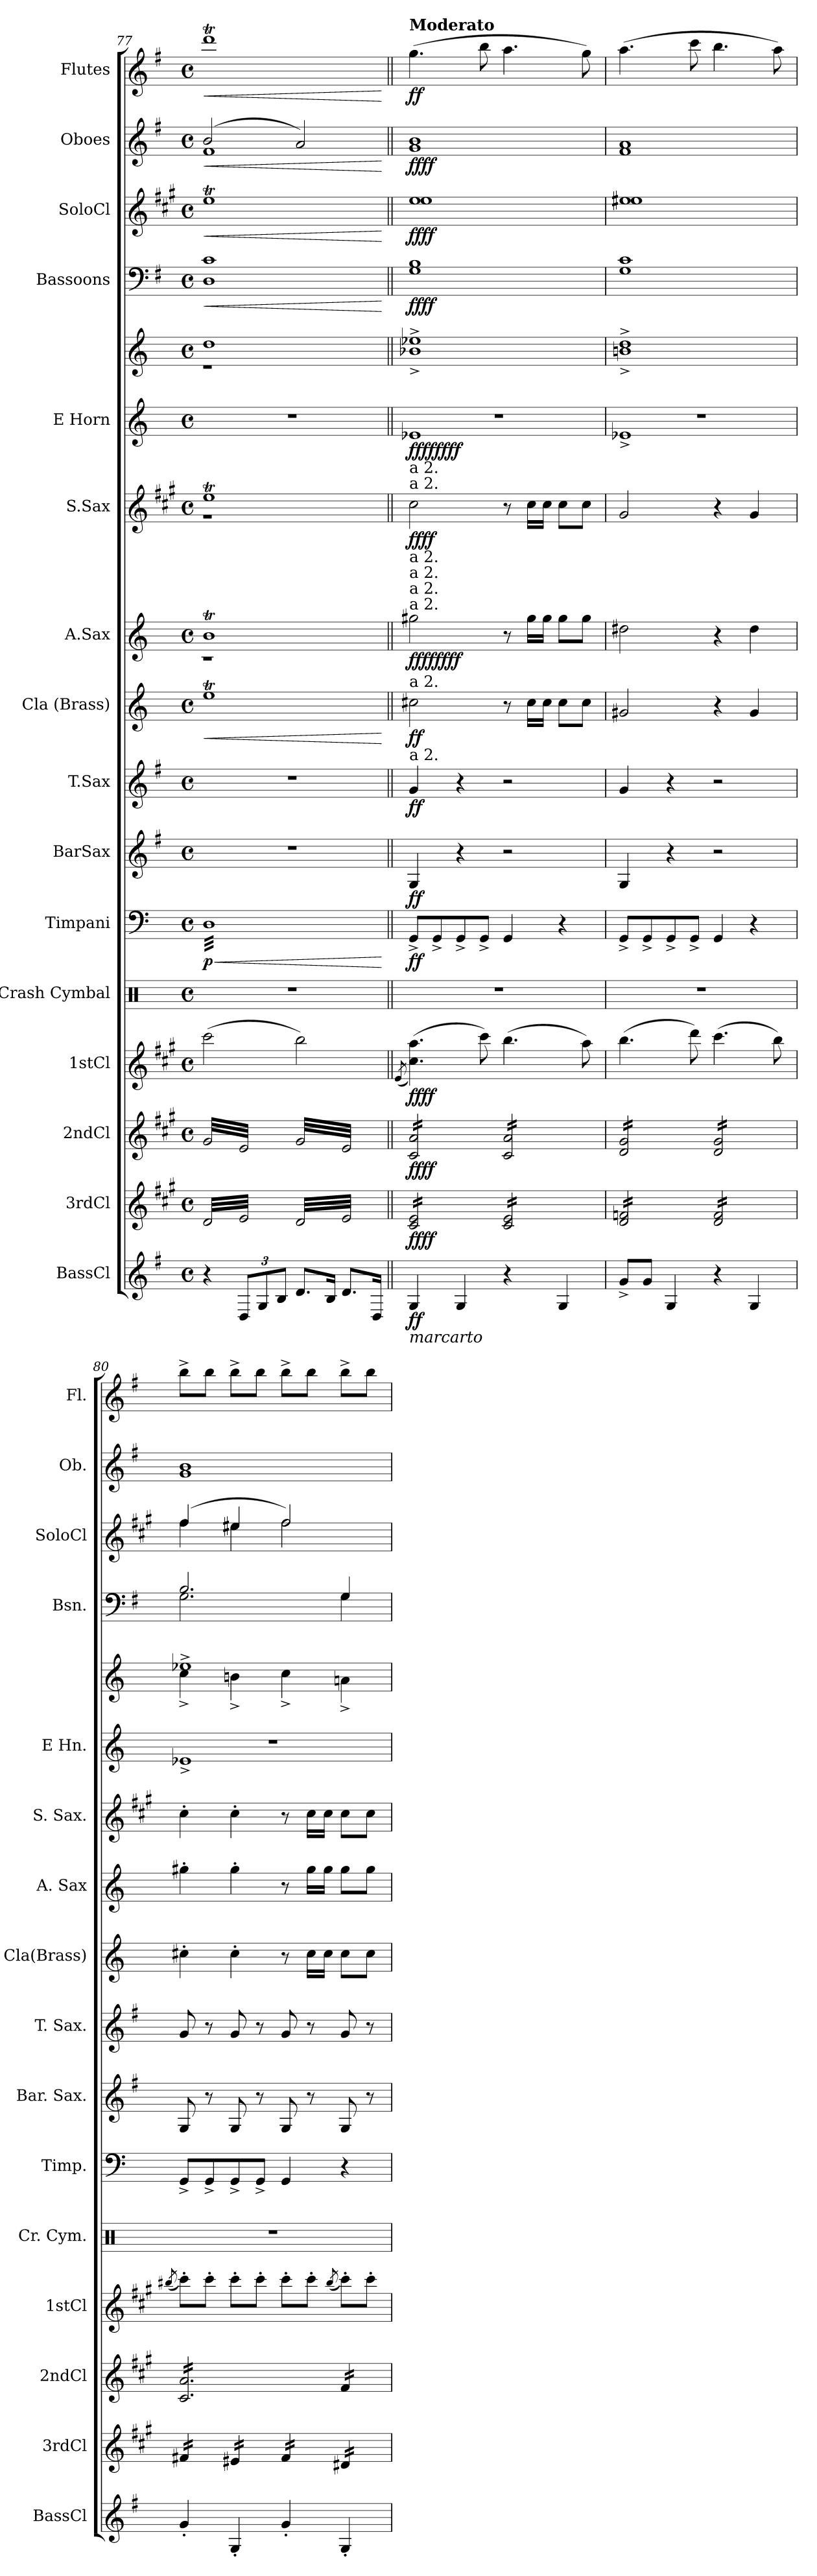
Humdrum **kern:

**kern	**dynam	**kern	**dynam	**kern	**dynam	**kern	**dynam	**kern	**kern	**dynam	**kern	**dynam	**kern	**dynam	**kern	**dynam	**kern	**dynam	**kern	**dynam	**kern	**kern	**dynam	**kern	**dynam	**kern	**dynam	**kern	**dynam	**kern	**dynam
*part16	*part16	*part15	*part15	*part14	*part14	*part13	*part13	*part12	*part11	*part11	*part10	*part10	*part9	*part9	*part8	*part8	*part7	*part7	*part6	*part6	*part5	*part5	*part5	*part4	*part4	*part3	*part3	*part2	*part2	*part1	*part1
*staff17	*staff17	*staff16	*staff16	*staff15	*staff15	*staff14	*staff14	*staff13	*staff12	*staff12	*staff11	*staff11	*staff10	*staff10	*staff9	*staff9	*staff8	*staff8	*staff7	*staff7	*staff6	*staff5	*staff5/6	*staff4	*staff4	*staff3	*staff3	*staff2	*staff2	*staff1	*staff1
*I"BassCl	*	*I"3rdCl	*	*I"2ndCl	*	*I"1stCl	*	*I"Crash Cymbal	*I"Timpani	*	*I"BarSax	*	*I"T.Sax	*	*I"Cla (Brass)	*	*I"A.Sax	*	*I"S.Sax	*	*I"E Horn	*	*	*I"Bassoons	*	*I"SoloCl	*	*I"Oboes	*	*I"Flutes	*
*I'BassCl	*	*I'3rdCl	*	*I'2ndCl	*	*I'1stCl	*	*I'Cr. Cym.	*I'Timp.	*	*I'Bar. Sax.	*	*I'T. Sax.	*	*I'Cla(Brass)	*	*I'A. Sax	*	*I'S. Sax.	*	*I'E Hn.	*	*	*I'Bsn.	*	*I'SoloCl	*	*I'Ob.	*	*I'Fl.	*
*clefG2	*	*clefG2	*	*clefG2	*	*clefG2	*	*clefX	*clefF4	*	*clefG2	*	*clefG2	*	*clefG2	*	*clefG2	*	*clefG2	*	*clefG2	*clefG2	*	*clefF4	*	*clefG2	*	*clefG2	*	*clefG2	*
*ITrd8c14	*	*ITrd1c2	*	*ITrd1c2	*	*ITrd1c2	*	*	*	*	*ITrd12c21	*	*ITrd8c14	*	*ITrd1c2	*	*ITrd5c9	*	*ITrd1c2	*	*ITrd5c8	*ITrd5c8	*	*	*	*ITrd1c2	*	*	*	*	*
*k[f#]	*	*k[f#]	*	*k[f#]	*	*k[f#]	*	*k[]	*k[]	*	*k[f#]	*	*k[f#]	*	*k[b-e-]	*	*k[b-e-a-]	*	*k[f#]	*	*k[f#c#g#d#]	*k[f#c#g#d#]	*	*k[f#]	*	*k[f#]	*	*k[f#]	*	*k[f#]	*
*M4/4	*	*M4/4	*	*M4/4	*	*M4/4	*	*M4/4	*M4/4	*	*M4/4	*	*M4/4	*	*M4/4	*	*M4/4	*	*M4/4	*	*M4/4	*M4/4	*	*M4/4	*	*M4/4	*	*M4/4	*	*M4/4	*
*met(c)	*	*met(c)	*	*met(c)	*	*met(c)	*	*met(c)	*met(c)	*	*met(c)	*	*met(c)	*	*met(c)	*	*met(c)	*	*met(c)	*	*met(c)	*met(c)	*	*met(c)	*	*met(c)	*	*met(c)	*	*met(c)	*
=77	=77	=77	=77	=77	=77	=77	=77	=77	=77	=77	=77	=77	=77	=77	=77	=77	=77	=77	=77	=77	=77	=77	=77	=77	=77	=77	=77	=77	=77	=77	=77
!	!	!	!	!	!	!	!	!	!	!LO:HP:b	!	!	!	!	!	!LO:HP:b	!	!LO:HP:b	!	!	!	!	!	!	!	!	!	!	!	!	!
!	!	!	!	!	!	!	!	!	!	!	!	!	!	!	!	!	!	!LO:HP:n=1:b	!	!LO:HP:b	!	!	!	!	!	!	!	!	!	!	!
*	*	*	*	*	*	*	*	*	*	*	*	*	*	*	*	*	*^	*	*	*	*	*	*	*	*	*	*	*	*	*	*
!	!	!	!	!	!	!	!	!	!	!LO:DY:n=1:b	!	!	!	!	!	!	!	!	!	!	!LO:HP:n=1:b	!	!	!LO:HP:b	!	!LO:HP:b	!	!LO:HP:b	!	!LO:HP:b	!	!LO:HP:b
*	*	*	*	*	*	*	*	*	*	*	*	*	*	*	*	*	*	*	*	*^	*	*	*^	*	*	*	*	*	*^	*	*	*
*	*	*tremolo	*	*	*	*	*	*	*	*	*	*	*	*	*	*	*	*	*	*	*	*	*	*	*	*	*	*	*	*	*	*	*	*	*
*	*	*	*	*tremolo	*	*	*	*	*	*	*	*	*	*	*	*	*	*	*	*	*	*	*	*	*	*	*	*	*	*	*	*	*	*	*
*	*	*	*	*	*	*	*	*	*tremolo	*	*	*	*	*	*	*	*	*	*	*	*	*	*	*	*	*	*	*	*	*	*	*	*	*	*
4r	.	(<32c/LLL	.	(<32f#/LLL	.	(>2bb\	.	1r	32DLLL	< p	1r	.	1r	.	1ddt	<	1dt	1r	< <	1ddT	1r	< <	1r	1f#	1r	<	1D 1c	<	1ddT	<	(>2b/	1f#	<	1dddT	<
.	.	32d/)	.	32d/)	.	.	.	.	32D	.	.	.	.	.	.	.	.	.	.	.	.	.	.	.	.	.	.	.	.	.	.	.	.	.	.
.	.	32c/	.	32f#/	.	.	.	.	32D	.	.	.	.	.	.	.	.	.	.	.	.	.	.	.	.	.	.	.	.	.	.	.	.	.	.
.	.	32d/)	.	32d/)	.	.	.	.	32D	.	.	.	.	.	.	.	.	.	.	.	.	.	.	.	.	.	.	.	.	.	.	.	.	.	.
.	.	32c/	.	32f#/	.	.	.	.	32D	.	.	.	.	.	.	.	.	.	.	.	.	.	.	.	.	.	.	.	.	.	.	.	.	.	.
.	.	32d/)	.	32d/)	.	.	.	.	32D	.	.	.	.	.	.	.	.	.	.	.	.	.	.	.	.	.	.	.	.	.	.	.	.	.	.
.	.	32c/	.	32f#/	.	.	.	.	32D	.	.	.	.	.	.	.	.	.	.	.	.	.	.	.	.	.	.	.	.	.	.	.	.	.	.
.	.	32d/)	.	32d/)	.	.	.	.	32D	.	.	.	.	.	.	.	.	.	.	.	.	.	.	.	.	.	.	.	.	.	.	.	.	.	.
*Xbrackettup	*	*	*	*	*	*	*	*	*	*	*	*	*	*	*	*	*	*	*	*	*	*	*	*	*	*	*	*	*	*	*	*	*	*	*
12DD/L	.	32c/	.	32f#/	.	.	.	.	32D	.	.	.	.	.	.	.	.	.	.	.	.	.	.	.	.	.	.	.	.	.	.	.	.	.	.
.	.	32d/)	.	32d/)	.	.	.	.	32D	.	.	.	.	.	.	.	.	.	.	.	.	.	.	.	.	.	.	.	.	.	.	.	.	.	.
.	.	32c/	.	32f#/	.	.	.	.	32D	.	.	.	.	.	.	.	.	.	.	.	.	.	.	.	.	.	.	.	.	.	.	.	.	.	.
12GG/	.	.	.	.	.	.	.	.	.	.	.	.	.	.	.	.	.	.	.	.	.	.	.	.	.	.	.	.	.	.	.	.	.	.	.
.	.	32d/)	.	32d/)	.	.	.	.	32D	.	.	.	.	.	.	.	.	.	.	.	.	.	.	.	.	.	.	.	.	.	.	.	.	.	.
.	.	32c/	.	32f#/	.	.	.	.	32D	.	.	.	.	.	.	.	.	.	.	.	.	.	.	.	.	.	.	.	.	.	.	.	.	.	.
.	.	32d/)	.	32d/)	.	.	.	.	32D	.	.	.	.	.	.	.	.	.	.	.	.	.	.	.	.	.	.	.	.	.	.	.	.	.	.
12BB/J	.	.	.	.	.	.	.	.	.	.	.	.	.	.	.	.	.	.	.	.	.	.	.	.	.	.	.	.	.	.	.	.	.	.	.
.	.	32c/	.	32f#/	.	.	.	.	32D	.	.	.	.	.	.	.	.	.	.	.	.	.	.	.	.	.	.	.	.	.	.	.	.	.	.
.	.	32d/)JJJ	.	32d/)JJJ	.	.	.	.	32D	.	.	.	.	.	.	.	.	.	.	.	.	.	.	.	.	.	.	.	.	.	.	.	.	.	.
8.D/L	.	(<32c/LLL	.	(<32f#/LLL	.	2aa\)	.	.	32D	.	.	.	.	.	.	.	.	.	.	.	.	.	.	.	.	.	.	.	.	.	2a/)	.	.	.	.
.	.	32d/)	.	32d/)	.	.	.	.	32D	.	.	.	.	.	.	.	.	.	.	.	.	.	.	.	.	.	.	.	.	.	.	.	.	.	.
.	.	32c/	.	32f#/	.	.	.	.	32D	.	.	.	.	.	.	.	.	.	.	.	.	.	.	.	.	.	.	.	.	.	.	.	.	.	.
.	.	32d/)	.	32d/)	.	.	.	.	32D	.	.	.	.	.	.	.	.	.	.	.	.	.	.	.	.	.	.	.	.	.	.	.	.	.	.
.	.	32c/	.	32f#/	.	.	.	.	32D	.	.	.	.	.	.	.	.	.	.	.	.	.	.	.	.	.	.	.	.	.	.	.	.	.	.
.	.	32d/)	.	32d/)	.	.	.	.	32D	.	.	.	.	.	.	.	.	.	.	.	.	.	.	.	.	.	.	.	.	.	.	.	.	.	.
16BB/Jk	.	32c/	.	32f#/	.	.	.	.	32D	.	.	.	.	.	.	.	.	.	.	.	.	.	.	.	.	.	.	.	.	.	.	.	.	.	.
.	.	32d/)	.	32d/)	.	.	.	.	32D	.	.	.	.	.	.	.	.	.	.	.	.	.	.	.	.	.	.	.	.	.	.	.	.	.	.
8.D/L	.	32c/	.	32f#/	.	.	.	.	32D	.	.	.	.	.	.	.	.	.	.	.	.	.	.	.	.	.	.	.	.	.	.	.	.	.	.
.	.	32d/)	.	32d/)	.	.	.	.	32D	.	.	.	.	.	.	.	.	.	.	.	.	.	.	.	.	.	.	.	.	.	.	.	.	.	.
.	.	32c/	.	32f#/	.	.	.	.	32D	.	.	.	.	.	.	.	.	.	.	.	.	.	.	.	.	.	.	.	.	.	.	.	.	.	.
.	.	32d/)	.	32d/)	.	.	.	.	32D	.	.	.	.	.	.	.	.	.	.	.	.	.	.	.	.	.	.	.	.	.	.	.	.	.	.
.	.	32c/	.	32f#/	.	.	.	.	32D	.	.	.	.	.	.	.	.	.	.	.	.	.	.	.	.	.	.	.	.	.	.	.	.	.	.
.	.	32d/)	.	32d/)	.	.	.	.	32D	.	.	.	.	.	.	.	.	.	.	.	.	.	.	.	.	.	.	.	.	.	.	.	.	.	.
16DD/Jk	.	32c/	.	32f#/	.	.	.	.	32D	.	.	.	.	.	.	.	.	.	.	.	.	.	.	.	.	.	.	.	.	.	.	.	.	.	.
.	.	32d/)JJJ	.	32d/)JJJ	.	.	.	.	32DJJJ	.	.	.	.	.	.	.	.	.	.	.	.	.	.	.	.	.	.	.	.	.	.	.	.	.	.
*	*	*	*	*	*	*	*	*	*Xtremolo	*	*	*	*	*	*	*	*	*	*	*	*	*	*	*	*	*	*	*	*	*	*	*	*	*	*
*	*	*	*	*	*	*	*	*	*	*	*	*	*	*	*	*	*v	*v	*	*	*	*	*	*v	*v	*	*	*	*	*	*v	*v	*	*	*
*	*	*	*	*	*	*	*	*	*	*	*	*	*	*	*	*	*	*	*v	*v	*	*	*	*	*	*	*	*	*	*	*	*
.	.	.	.	.	.	.	.	.	.	[	.	.	.	.	.	[	.	[ [	.	[ [	.	.	[	.	[	.	[	.	[	.	[
!!LO:PB:g=z
=78||	=78||	=78||	=78||	=78||	=78||	=78||	=78||	=78||	=78||	=78||	=78||	=78||	=78||	=78||	=78||	=78||	=78||	=78||	=78||	=78||	=78||	=78||	=78||	=78||	=78||	=78||	=78||	=78||	=78||	=78||	=78||
!!LO:REH:place=s1:a:B:enc=none:fs=18:t=4
*	*	*	*	*	*	*	*	*	*	*	*	*	*	*	*	*	*	*	*	*	*	*	*	*	*	*	*	*	*	*MM108	*
.	.	.	.	.	.	(>8qd/	.	.	.	.	.	.	.	.	.	.	.	.	.	.	.	.	.	.	.	.	.	.	.	.	.
*	*	*	*	*	*	*	*	*	*	*	*	*	*	*	*	*	*	*	*	*	*^	*^	*	*^	*	*^	*	*^	*	*	*
!	!	!	!	!	!	!	!	!	!	!	!	!	!	!	!	!	!	!	!	!	!	!	!	!	!	!	!	!	!	!	!	!	!	!	!LO:TX:a:B:t=Moderato	!
!	!	!	!	!	!	!	!	!	!	!	!	!	!	!	!	!	!	!	!LO:TX:a:t=a 2.	!	!	!	!	!	!	!	!	!	!	!	!	!	!	!	!	!
!	!	!	!	!	!	!	!	!	!	!	!	!	!	!	!	!	!	!	!LO:TX:a:t=a 2.	!	!	!	!	!	!	!	!	!	!	!	!	!	!	!	!	!
!	!	!	!	!	!	!	!	!	!	!	!	!	!	!	!	!	!LO:TX:a:t=a 2.	!	!	!	!	!	!	!	!	!	!	!	!	!	!	!	!	!	!	!
!	!	!	!	!	!	!	!	!	!	!	!	!	!	!	!	!	!LO:TX:a:t=a 2.	!	!	!	!	!	!	!	!	!	!	!	!	!	!	!	!	!	!	!
!	!	!	!	!	!	!	!	!	!	!	!	!	!	!	!	!	!LO:TX:a:t=a 2.	!	!	!	!	!	!	!	!	!	!	!	!	!	!	!	!	!	!	!
!	!	!	!	!	!	!	!	!	!	!	!	!	!	!	!	!	!LO:TX:a:t=a 2.	!	!	!	!	!	!	!	!	!	!	!	!	!	!	!	!	!	!	!
!	!	!	!	!	!	!	!	!	!	!	!	!	!	!	!LO:TX:a:t=a 2.	!	!	!	!	!	!	!	!	!	!	!	!	!	!	!	!	!	!	!	!	!
!	!	!	!	!	!	!	!	!	!	!	!	!	!LO:TX:a:t=a 2.	!	!	!	!	!	!	!	!	!	!	!	!	!	!	!	!	!	!	!	!	!	!	!
!LO:TX:b:i:t=marcarto	!	!	!	!	!	!	!	!	!	!	!	!	!	!	!	!	!	!	!	!	!	!	!	!	!	!	!	!	!	!	!	!	!	!	!	!
!	!LO:DY:b	!	!LO:DY:b	!	!	!	!	!	!	!	!	!	!	!	!	!	!	!	!	!	!	!	!	!	!	!	!	!	!	!	!	!	!	!	!	!
!	!	!	!LO:DY:n=1:b	!	!LO:DY:b	!	!	!	!	!	!	!	!	!	!	!	!	!	!	!	!	!	!	!	!	!	!	!	!	!	!	!	!	!	!	!
!	!	!	!	!	!LO:DY:n=1:b	!	!LO:DY:b	!	!	!	!	!	!	!	!	!	!	!	!	!	!	!	!	!	!	!	!	!	!	!	!	!	!	!	!	!
!	!	!	!	!	!	!	!LO:DY:n=1:b	!	!	!LO:DY:b	!	!LO:DY:b	!	!LO:DY:b	!	!LO:DY:b	!	!LO:DY:b	!	!	!	!	!	!	!	!	!	!	!	!	!	!	!	!	!	!
!	!	!	!	!	!	!	!	!	!	!	!	!	!	!	!	!	!	!LO:DY:n=1:b	!	!	!	!	!	!	!	!	!	!	!	!	!	!	!	!	!	!
!	!	!	!	!	!	!	!	!	!	!	!	!	!	!	!	!	!	!LO:DY:n=2:b	!	!	!	!	!	!	!	!	!	!	!	!	!	!	!	!	!	!
!	!	!	!	!	!	!	!	!	!	!	!	!	!	!	!	!	!	!LO:DY:n=3:b	!	!LO:DY:b	!	!	!	!	!	!	!	!	!	!	!	!	!	!	!	!
!	!	!	!	!	!	!	!	!	!	!	!	!	!	!	!	!	!	!	!	!LO:DY:n=1:b	!	!	!	!	!LO:DY:b=2	!	!	!	!	!	!	!	!	!	!	!
!	!	!	!	!	!	!	!	!	!	!	!	!	!	!	!	!	!	!	!	!	!	!	!	!	!LO:DY:n=1:b=2	!	!	!	!	!	!	!	!	!	!	!
!	!	!	!	!	!	!	!	!	!	!	!	!	!	!	!	!	!	!	!	!	!	!	!	!	!LO:DY:n=2:b	!	!	!	!	!	!	!	!	!	!	!
!	!	!	!	!	!	!	!	!	!	!	!	!	!	!	!	!	!	!	!	!	!	!	!	!	!LO:DY:n=3:b	!	!	!LO:DY:b	!	!	!	!	!	!	!	!
!	!	!	!	!	!	!	!	!	!	!	!	!	!	!	!	!	!	!	!	!	!	!	!	!	!	!	!	!LO:DY:n=1:b	!	!	!LO:DY:b	!	!	!	!	!
!	!	!	!	!	!	!	!	!	!	!	!	!	!	!	!	!	!	!	!	!	!	!	!	!	!	!	!	!	!	!	!LO:DY:n=1:b	!	!	!LO:DY:b	!	!
!	!	!	!	!	!	!	!	!	!	!	!	!	!	!	!	!	!	!	!	!	!	!	!	!	!	!	!	!	!	!	!	!	!	!LO:DY:n=1:b	!	!LO:DY:b
4GG/	ff	16B/ 16d/LL	ff ff	16B/ 16g/LL	ff ff	(>4.b\ 4.gg\)	ff ff	1r	8GG^/L	ff	4GG/	ff	4G/	ff	2bn\	ff	2bn\	ff ff ff ff	2b\	ff ff	1r	1Gn	1gn^	1dn^	ff ff ff ff	1B	1G	ff ff	1dd	1dd	ff ff	1b	1g	ff ff	(>4.gg\	ff
.	.	.	.	.	.	.	.	.	.	.	.	.	.	.	.	.	.	.	.	.	.	.	.	.	.	.	.	.	.	.	.	.	.	.	.	.
.	.	16B/ 16d/	.	16B/ 16g/	.	.	.	.	.	.	.	.	.	.	.	.	.	.	.	.	.	.	.	.	.	.	.	.	.	.	.	.	.	.	.	.
.	.	.	.	.	.	.	.	.	.	.	.	.	.	.	.	.	.	.	.	.	.	.	.	.	.	.	.	.	.	.	.	.	.	.	.	.
.	.	16B/ 16d/	.	16B/ 16g/	.	.	.	.	8GG^/	.	.	.	.	.	.	.	.	.	.	.	.	.	.	.	.	.	.	.	.	.	.	.	.	.	.	.
.	.	.	.	.	.	.	.	.	.	.	.	.	.	.	.	.	.	.	.	.	.	.	.	.	.	.	.	.	.	.	.	.	.	.	.	.
.	.	16B/ 16d/	.	16B/ 16g/	.	.	.	.	.	.	.	.	.	.	.	.	.	.	.	.	.	.	.	.	.	.	.	.	.	.	.	.	.	.	.	.
.	.	.	.	.	.	.	.	.	.	.	.	.	.	.	.	.	.	.	.	.	.	.	.	.	.	.	.	.	.	.	.	.	.	.	.	.
4GG/	.	16B/ 16d/	.	16B/ 16g/	.	.	.	.	8GG^/	.	4r	.	4r	.	.	.	.	.	.	.	.	.	.	.	.	.	.	.	.	.	.	.	.	.	.	.
.	.	16B/ 16d/	.	16B/ 16g/	.	.	.	.	.	.	.	.	.	.	.	.	.	.	.	.	.	.	.	.	.	.	.	.	.	.	.	.	.	.	.	.
.	.	16B/ 16d/	.	16B/ 16g/	.	8bb\)	.	.	8GG^/J	.	.	.	.	.	.	.	.	.	.	.	.	.	.	.	.	.	.	.	.	.	.	.	.	.	8bb\	.
.	.	16B/ 16d/JJ	.	16B/ 16g/JJ	.	.	.	.	.	.	.	.	.	.	.	.	.	.	.	.	.	.	.	.	.	.	.	.	.	.	.	.	.	.	.	.
4r	.	16B/ 16d/LL	.	16B/ 16g/LL	.	(>4.aa\	.	.	4GG/	.	2r	.	2r	.	8r	.	8r	.	8r	.	.	.	.	.	.	.	.	.	.	.	.	.	.	.	4.aa\	.
.	.	16B/ 16d/	.	16B/ 16g/	.	.	.	.	.	.	.	.	.	.	.	.	.	.	.	.	.	.	.	.	.	.	.	.	.	.	.	.	.	.	.	.
.	.	16B/ 16d/	.	16B/ 16g/	.	.	.	.	.	.	.	.	.	.	16b\LL	.	16b\LL	.	16b\LL	.	.	.	.	.	.	.	.	.	.	.	.	.	.	.	.	.
.	.	16B/ 16d/	.	16B/ 16g/	.	.	.	.	.	.	.	.	.	.	16b\JJ	.	16b\JJ	.	16b\JJ	.	.	.	.	.	.	.	.	.	.	.	.	.	.	.	.	.
4GG/	.	16B/ 16d/	.	16B/ 16g/	.	.	.	.	4r	.	.	.	.	.	8b\L	.	8b\L	.	8b\L	.	.	.	.	.	.	.	.	.	.	.	.	.	.	.	.	.
.	.	16B/ 16d/	.	16B/ 16g/	.	.	.	.	.	.	.	.	.	.	.	.	.	.	.	.	.	.	.	.	.	.	.	.	.	.	.	.	.	.	.	.
.	.	16B/ 16d/	.	16B/ 16g/	.	8gg\)	.	.	.	.	.	.	.	.	8b\J	.	8b\J	.	8b\J	.	.	.	.	.	.	.	.	.	.	.	.	.	.	.	8gg\)	.
.	.	16B/ 16d/JJ	.	16B/ 16g/JJ	.	.	.	.	.	.	.	.	.	.	.	.	.	.	.	.	.	.	.	.	.	.	.	.	.	.	.	.	.	.	.	.
=79	=79	=79	=79	=79	=79	=79	=79	=79	=79	=79	=79	=79	=79	=79	=79	=79	=79	=79	=79	=79	=79	=79	=79	=79	=79	=79	=79	=79	=79	=79	=79	=79	=79	=79	=79	=79
8G^/L	.	16c/ 16e-X/LL	.	16c/ 16f#/LL	.	(>4.aa\	.	1r	8GG^/L	.	4GG/	.	4G/	.	2f#X/	.	2f#X\	.	2f#/	.	1r	1Gn^	1f#^	1d#X^	.	1c	1G	.	1dd#X	1dd#	.	1a	1f#	.	(>4.aa\	.
.	.	16c/ 16e-X/	.	16c/ 16f#/	.	.	.	.	.	.	.	.	.	.	.	.	.	.	.	.	.	.	.	.	.	.	.	.	.	.	.	.	.	.	.	.
8G/J	.	16c/ 16e-X/	.	16c/ 16f#/	.	.	.	.	8GG^/	.	.	.	.	.	.	.	.	.	.	.	.	.	.	.	.	.	.	.	.	.	.	.	.	.	.	.
.	.	16c/ 16e-X/	.	16c/ 16f#/	.	.	.	.	.	.	.	.	.	.	.	.	.	.	.	.	.	.	.	.	.	.	.	.	.	.	.	.	.	.	.	.
4GG/	.	16c/ 16e-X/	.	16c/ 16f#/	.	.	.	.	8GG^/	.	4r	.	4r	.	.	.	.	.	.	.	.	.	.	.	.	.	.	.	.	.	.	.	.	.	.	.
.	.	16c/ 16e-X/	.	16c/ 16f#/	.	.	.	.	.	.	.	.	.	.	.	.	.	.	.	.	.	.	.	.	.	.	.	.	.	.	.	.	.	.	.	.
.	.	16c/ 16e-X/	.	16c/ 16f#/	.	8ccc\)	.	.	8GG^/J	.	.	.	.	.	.	.	.	.	.	.	.	.	.	.	.	.	.	.	.	.	.	.	.	.	8ccc\	.
.	.	16c/ 16e-X/JJ	.	16c/ 16f#/JJ	.	.	.	.	.	.	.	.	.	.	.	.	.	.	.	.	.	.	.	.	.	.	.	.	.	.	.	.	.	.	.	.
4r	.	16c/ 16e-/LL	.	16c/ 16f#/LL	.	(>4.bb\	.	.	4GG/	.	2r	.	2r	.	4r	.	4r	.	4r	.	.	.	.	.	.	.	.	.	.	.	.	.	.	.	4.bb\	.
.	.	16c/ 16e-/	.	16c/ 16f#/	.	.	.	.	.	.	.	.	.	.	.	.	.	.	.	.	.	.	.	.	.	.	.	.	.	.	.	.	.	.	.	.
.	.	16c/ 16e-/	.	16c/ 16f#/	.	.	.	.	.	.	.	.	.	.	.	.	.	.	.	.	.	.	.	.	.	.	.	.	.	.	.	.	.	.	.	.
.	.	16c/ 16e-/	.	16c/ 16f#/	.	.	.	.	.	.	.	.	.	.	.	.	.	.	.	.	.	.	.	.	.	.	.	.	.	.	.	.	.	.	.	.
4GG/	.	16c/ 16e-/	.	16c/ 16f#/	.	.	.	.	4r	.	.	.	.	.	4f#/	.	4f#\	.	4f#/	.	.	.	.	.	.	.	.	.	.	.	.	.	.	.	.	.
.	.	16c/ 16e-/	.	16c/ 16f#/	.	.	.	.	.	.	.	.	.	.	.	.	.	.	.	.	.	.	.	.	.	.	.	.	.	.	.	.	.	.	.	.
.	.	16c/ 16e-/	.	16c/ 16f#/	.	8aa\)	.	.	.	.	.	.	.	.	.	.	.	.	.	.	.	.	.	.	.	.	.	.	.	.	.	.	.	.	8aa\)	.
.	.	16c/ 16e-/JJ	.	16c/ 16f#/JJ	.	.	.	.	.	.	.	.	.	.	.	.	.	.	.	.	.	.	.	.	.	.	.	.	.	.	.	.	.	.	.	.
=80	=80	=80	=80	=80	=80	=80	=80	=80	=80	=80	=80	=80	=80	=80	=80	=80	=80	=80	=80	=80	=80	=80	=80	=80	=80	=80	=80	=80	=80	=80	=80	=80	=80	=80	=80	=80
.	.	.	.	.	.	(<8qaa#X/	.	.	.	.	.	.	.	.	.	.	.	.	.	.	.	.	.	.	.	.	.	.	.	.	.	.	.	.	.	.
4G'/	.	16en/LL	.	16B/ 16g/LL	.	8bb'\L)	.	1r	8GG^/L	.	8GG/	.	8G/	.	4bn'\	.	4bn'\	.	4b'\	.	1r	1Gn^	1gn^	4e^\	.	2.B/	2.G\	.	(>4ee/	4ee\	.	1b	1g	.	8bb^\L	.
.	.	16en/	.	16B/ 16g/	.	.	.	.	.	.	.	.	.	.	.	.	.	.	.	.	.	.	.	.	.	.	.	.	.	.	.	.	.	.	.	.
.	.	16en/	.	16B/ 16g/	.	8bb'\J	.	.	8GG^/	.	8r	.	8r	.	.	.	.	.	.	.	.	.	.	.	.	.	.	.	.	.	.	.	.	.	8bb\J	.
.	.	16en/JJ	.	16B/ 16g/	.	.	.	.	.	.	.	.	.	.	.	.	.	.	.	.	.	.	.	.	.	.	.	.	.	.	.	.	.	.	.	.
4GG'/	.	16d#X/LL	.	16B/ 16g/	.	8bb'\L	.	.	8GG^/	.	8GG/	.	8G/	.	4b'\	.	4b'\	.	4b'\	.	.	.	.	4d#X^\	.	.	.	.	4dd#X/	4dd#\	.	.	.	.	8bb^\L	.
.	.	16d#X/	.	16B/ 16g/	.	.	.	.	.	.	.	.	.	.	.	.	.	.	.	.	.	.	.	.	.	.	.	.	.	.	.	.	.	.	.	.
.	.	16d#X/	.	16B/ 16g/	.	8bb'\J	.	.	8GG^/J	.	8r	.	8r	.	.	.	.	.	.	.	.	.	.	.	.	.	.	.	.	.	.	.	.	.	8bb\J	.
.	.	16d#X/JJ	.	16B/ 16g/	.	.	.	.	.	.	.	.	.	.	.	.	.	.	.	.	.	.	.	.	.	.	.	.	.	.	.	.	.	.	.	.
4G'/	.	16e/LL	.	16B/ 16g/	.	8bb'\L	.	.	4GG/	.	8GG/	.	8G/	.	8r	.	8r	.	8r	.	.	.	.	4e^\	.	.	.	.	2ee/)	2ee\	.	.	.	.	8bb^\L	.
.	.	16e/	.	16B/ 16g/	.	.	.	.	.	.	.	.	.	.	.	.	.	.	.	.	.	.	.	.	.	.	.	.	.	.	.	.	.	.	.	.
.	.	16e/	.	16B/ 16g/	.	8bb'\J	.	.	.	.	8r	.	8r	.	16b\LL	.	16b\LL	.	16b\LL	.	.	.	.	.	.	.	.	.	.	.	.	.	.	.	8bb\J	.
.	.	16e/JJ	.	16B/ 16g/JJ	.	.	.	.	.	.	.	.	.	.	16b\JJ	.	16b\JJ	.	16b\JJ	.	.	.	.	.	.	.	.	.	.	.	.	.	.	.	.	.
.	.	.	.	.	.	(<8qaa#/	.	.	.	.	.	.	.	.	.	.	.	.	.	.	.	.	.	.	.	.	.	.	.	.	.	.	.	.	.	.
4GG'/	.	16c#X/LL	.	16e/LL	.	8bb'\L)	.	.	4r	.	8GG/	.	8G/	.	8b\L	.	8b\L	.	8b\L	.	.	.	.	4c#X^\	.	4G/	4G\	.	.	.	.	.	.	.	8bb^\L	.
.	.	16c#X/	.	16e/	.	.	.	.	.	.	.	.	.	.	.	.	.	.	.	.	.	.	.	.	.	.	.	.	.	.	.	.	.	.	.	.
.	.	16c#X/	.	16e/	.	8bb'\J	.	.	.	.	8r	.	8r	.	8b\J	.	8b\J	.	8b\J	.	.	.	.	.	.	.	.	.	.	.	.	.	.	.	8bb\J	.
.	.	16c#X/JJ	.	16e/JJ	.	.	.	.	.	.	.	.	.	.	.	.	.	.	.	.	.	.	.	.	.	.	.	.	.	.	.	.	.	.	.	.
*	*	*	*	*Xtremolo	*	*	*	*	*	*	*	*	*	*	*	*	*	*	*	*	*	*	*	*	*	*	*	*	*	*	*	*	*	*	*	*
*	*	*Xtremolo	*	*	*	*	*	*	*	*	*	*	*	*	*	*	*	*	*	*	*	*	*	*	*	*	*	*	*	*	*	*	*	*	*	*
*	*	*	*	*	*	*	*	*	*	*	*	*	*	*	*	*	*	*	*	*	*v	*v	*	*	*	*v	*v	*	*v	*v	*	*v	*v	*	*	*
*	*	*	*	*	*	*	*	*	*	*	*	*	*	*	*	*	*	*	*	*	*	*v	*v	*	*	*	*	*	*	*	*	*
=	=	=	=	=	=	=	=	=	=	=	=	=	=	=	=	=	=	=	=	=	=	=	=	=	=	=	=	=	=	=	=
*-	*-	*-	*-	*-	*-	*-	*-	*-	*-	*-	*-	*-	*-	*-	*-	*-	*-	*-	*-	*-	*-	*-	*-	*-	*-	*-	*-	*-	*-	*-	*-
